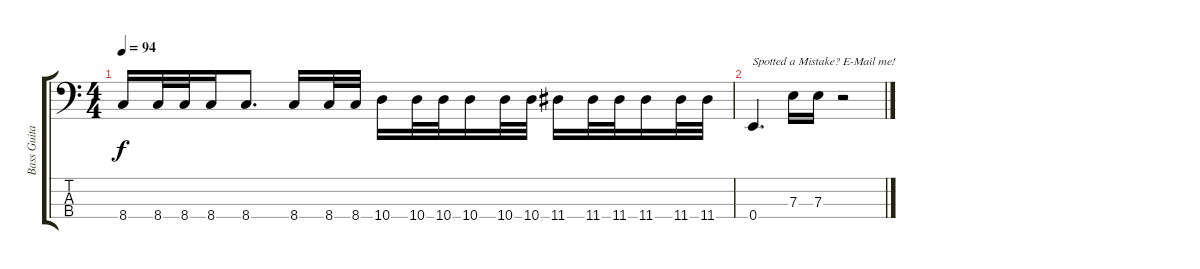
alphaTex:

\track ("Bass Guitar" "Bass Guita") {instrument electricbasspick}
\staff {score tabs}
\tuning (G2 D2 A1 E1) {hide}
\ts (4 4)
\tempo 94
\clef f4
\ks c
8.4.16{dy f} 8.4.32 8.4.32 8.4.16 8.4.8{d} 8.4.16 8.4.32 8.4.32 10.4.16 10.4.32 10.4.32 10.4.16 10.4.32 10.4.32 11.4.16 11.4.32 11.4.32 11.4.16 11.4.32 11.4.32 |
0.4.4{d txt "Spotted a Mistake? E-Mail me!"} 7.3.16 7.3.16 r.2
